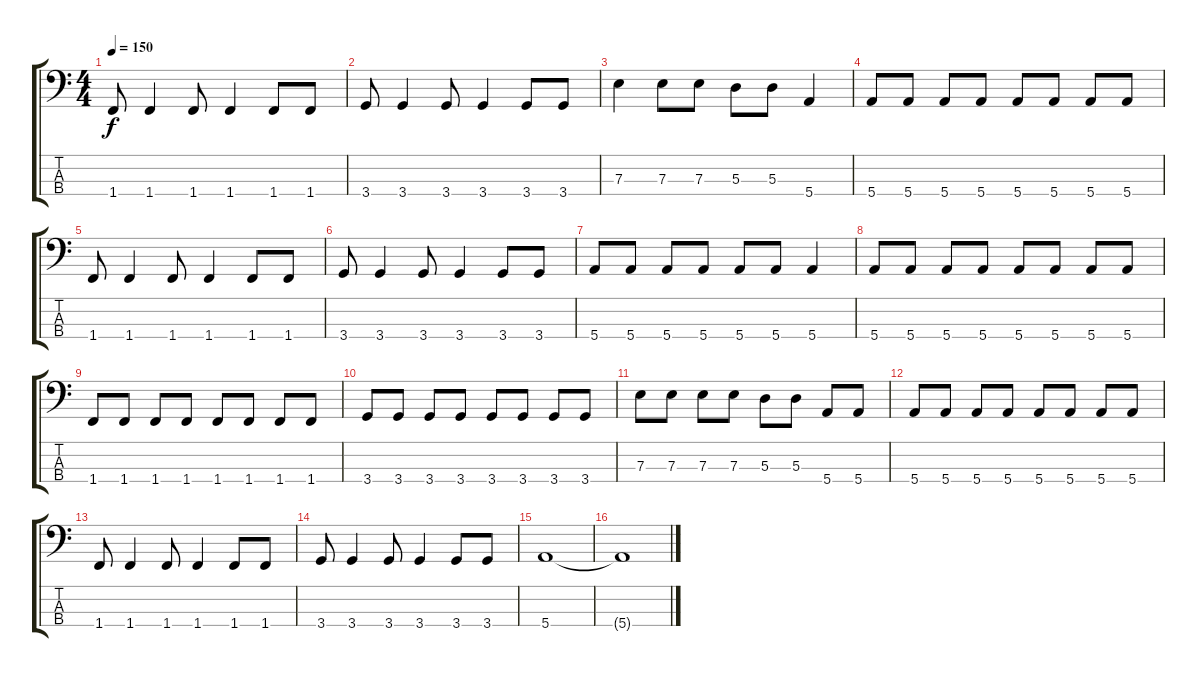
\track "" {instrument electricbassfinger}
\staff {score tabs}
\tuning (G2 D2 A1 E1) {hide}
\ts (4 4)
\tempo 150
\clef f4
\ks c
1.4.8{dy f} 1.4.4 1.4.8 1.4.4 1.4.8 1.4.8 |
3.4.8 3.4.4 3.4.8 3.4.4 3.4.8 3.4.8 |
7.3.4 7.3.8 7.3.8 5.3.8 5.3.8 5.4.4 |
5.4.8 5.4.8 5.4.8 5.4.8 5.4.8 5.4.8 5.4.8 5.4.8 |
1.4.8 1.4.4 1.4.8 1.4.4 1.4.8 1.4.8 |
3.4.8 3.4.4 3.4.8 3.4.4 3.4.8 3.4.8 |
5.4.8 5.4.8 5.4.8 5.4.8 5.4.8 5.4.8 5.4.4 |
5.4.8 5.4.8 5.4.8 5.4.8 5.4.8 5.4.8 5.4.8 5.4.8 |
1.4.8 1.4.8 1.4.8 1.4.8 1.4.8 1.4.8 1.4.8 1.4.8 |
3.4.8 3.4.8 3.4.8 3.4.8 3.4.8 3.4.8 3.4.8 3.4.8 |
7.3.8 7.3.8 7.3.8 7.3.8 5.3.8 5.3.8 5.4.8 5.4.8 |
5.4.8 5.4.8 5.4.8 5.4.8 5.4.8 5.4.8 5.4.8 5.4.8 |
1.4.8 1.4.4 1.4.8 1.4.4 1.4.8 1.4.8 |
3.4.8 3.4.4 3.4.8 3.4.4 3.4.8 3.4.8 |
5.4.1 |
5.4{t}.1
